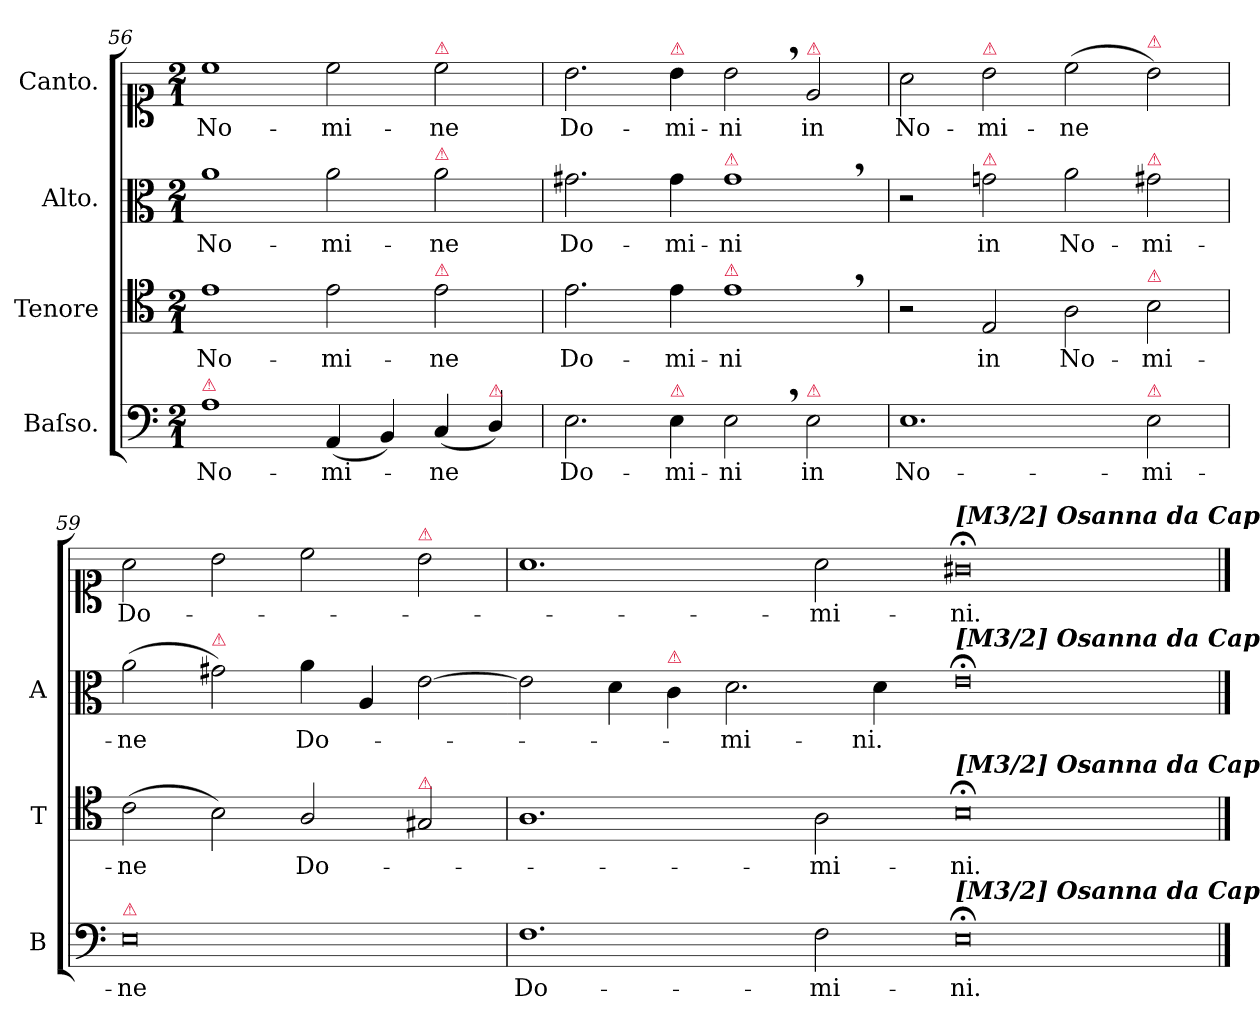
**kern	**text	**kern	**text	**kern	**text	**kern	**text
*part4	*part4	*part3	*part3	*part2	*part2	*part1	*part1
*staff4	*staff4	*staff3	*staff3	*staff2	*staff2	*staff1	*staff1
*I"Baſso.	*	*I"Tenore	*	*I"Alto.	*	*I"Canto.	*
*I'B	*	*I'T	*	*I'A	*	*	*
*clefF4	*	*clefC4	*	*clefC3	*	*clefC1	*
*k[]	*	*k[]	*	*k[]	*	*k[]	*
*M2/1	*	*M2/1	*	*M2/1	*	*M2/1	*
=56	=56	=56	=56	=56	=56	=56	=56
!LO:TX:a:color=crimson:t=⚠	!	!	!	!	!	!	!
1A	No-	1e	No-	1a	No-	1cc	No-
(<4AA/	-mi-	2e\	-mi-	2a\	-mi-	2cc\	-mi-
4BB/)	.	.	.	.	.	.	.
!	!	!	!	!	!	!LO:TX:a:color=crimson:t=⚠	!
!	!	!	!	!LO:TX:a:color=crimson:t=⚠	!	!	!
!	!	!LO:TX:a:color=crimson:t=⚠	!	!	!	!	!
(<4C/	-ne	2e\	-ne	2a\	-ne	2cc\	-ne
!LO:TX:a:color=crimson:t=⚠	!	!	!	!	!	!	!
4D/)	.	.	.	.	.	.	.
=57	=57	=57	=57	=57	=57	=57	=57
2.E\	Do-	2.e\	Do-	2.g#X\	Do-	2.b\	Do-
!	!	!	!	!	!	!LO:TX:a:color=crimson:t=⚠	!
!LO:TX:a:color=crimson:t=⚠	!	!	!	!	!	!	!
4E\	-mi-	4e\	-mi-	4g#\	-mi-	4b\	-mi-
!	!	!	!	!LO:TX:a:color=crimson:t=⚠	!	!	!
!	!	!LO:TX:a:color=crimson:t=⚠	!	!	!	!	!
2E,<\	-ni	1e,<	-ni	1g#,<	-ni	2b,<\	-ni
!	!	!	!	!	!	!LO:TX:a:color=crimson:t=⚠	!
!LO:TX:a:color=crimson:t=⚠	!	!	!	!	!	!	!
2E\	in	.	.	.	.	2e/	in
=58	=58	=58	=58	=58	=58	=58	=58
1.E	No-	2r	.	2r	.	2a\	No-
!	!	!	!	!	!	!LO:TX:a:color=crimson:t=⚠	!
!	!	!	!	!LO:TX:a:color=crimson:t=⚠	!	!	!
.	.	2E/	in	2gn\	in	2b\	-mi-
.	.	2A\	No-	2a\	No-	(>2cc\	-ne
!	!	!	!	!	!	!LO:TX:a:color=crimson:t=⚠	!
!	!	!	!	!LO:TX:a:color=crimson:t=⚠	!	!	!
!	!	!LO:TX:a:color=crimson:t=⚠	!	!	!	!	!
!LO:TX:a:color=crimson:t=⚠	!	!	!	!	!	!	!
2E\	-mi-	2B\	-mi-	2g#X\	-mi-	2b\)	.
=59	=59	=59	=59	=59	=59	=59	=59
!LO:TX:a:color=crimson:t=⚠	!	!	!	!	!	!	!
0E	-ne	(>2c\	-ne	(>2a\	-ne	2a\	Do-
!	!	!	!	!LO:TX:a:color=crimson:t=⚠	!	!	!
.	.	2B\)	.	2g#X\)	.	2b\	.
.	.	2A/	Do-	4a\	Do-	2cc\	.
.	.	.	.	4A/	.	.	.
!	!	!	!	!	!	!LO:TX:a:color=crimson:t=⚠	!
!	!	!LO:TX:a:color=crimson:t=⚠	!	!	!	!	!
.	.	2G#X/	.	[2e\	.	2b\	.
=60	=60	=60	=60	=60-	=60	=60	=60
1.F	Do-	1.A	.	2e\]	.	1.a	.
.	.	.	.	4d\	.	.	.
!	!	!	!	!LO:TX:a:color=crimson:t=⚠	!	!	!
.	.	.	.	4c\	.	.	.
.	.	.	.	2.d\	-mi-	.	.
2F\	-mi-	2A\	-mi-	.	.	2a\	-mi-
.	.	.	.	4d\	-ni.	.	.
=61-	=61-	=61-	=61-	=61-	=61-	=61-	=61-
!	!	!	!	!	!	!LO:TX:a:Bi:t=[M3/2] Osanna da Capo	!
!	!	!	!	!LO:TX:a:Bi:t=[M3/2] Osanna da Capo	!	!	!
!	!	!LO:TX:a:Bi:t=[M3/2] Osanna da Capo	!	!	!	!	!
!LO:TX:a:Bi:t=[M3/2] Osanna da Capo	!	!	!	!	!	!	!
0E;<	-ni.	0B;<	-ni.	0e;<	.	0g#X;<	-ni.
==	==	==	==	==	==	==	==
*-	*-	*-	*-	*-	*-	*-	*-
